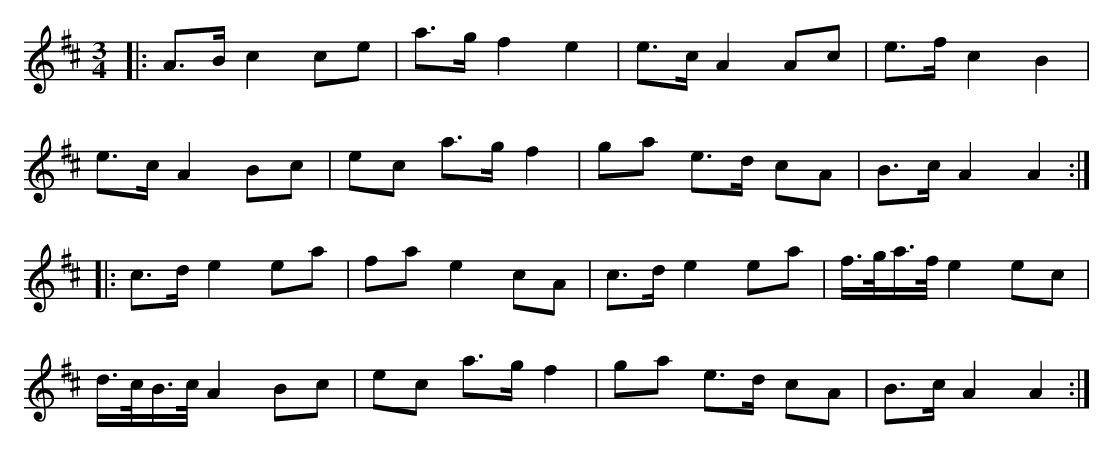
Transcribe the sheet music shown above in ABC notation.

X:1
M:3/4
K:Amix
|:A3/2B/c2ce|a3/2g/f2e2|e3/2c/A2Ac|e3/2f/c2B2|
e3/2c/A2Bc|ec a3/2g/f2|ga e3/2d/ cA|B3/2c/ A2A2:|
|:c3/2d/e2ea|fae2cA|c3/2d/e2ea|f3/4g/4a3/4f/4e2ec|
d3/4c/4B3/4c/4A2Bc|ec a3/2g/f2|ga e>d cA|B3/2c/ A2A2:|
